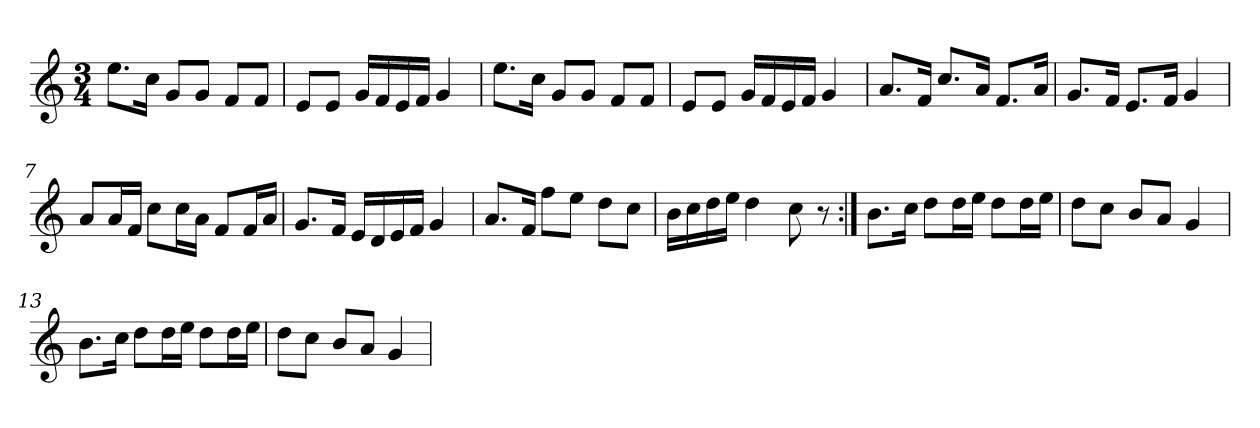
**kern
*part1
*staff1
*clefG2
*k[]
*M3/4
=1
8.ee\L
16cc\Jk
8g/L
8g/J
8f/L
8f/J
=2
8e/L
8e/J
16g/LL
16f/
16e/
16f/JJ
4g/
=3
8.ee\L
16cc\Jk
8g/L
8g/J
8f/L
8f/J
=4
8e/L
8e/J
16g/LL
16f/
16e/
16f/JJ
4g/
=5
8.a/L
16f/Jk
8.cc/L
16a/Jk
8.f/L
16a/Jk
=6
8.g/L
16f/Jk
8.e/L
16f/Jk
4g/
!!LO:LB:g=z
=7
8a/L
16a/L
16f/JJ
8cc\L
16cc\L
16a\JJ
8f/L
16f/L
16a/JJ
=8
8.g/L
16f/Jk
16e/LL
16d/
16e/
16f/JJ
4g/
=9
8.a/L
16f/Jk
8ff\L
8ee\J
8dd\L
8cc\J
=10
16b\LL
16cc\
16dd\
16ee\JJ
4dd\
8cc\
8r
=11:|!
8.b\L
16cc\Jk
8dd\L
16dd\L
16ee\JJ
8dd\L
16dd\L
16ee\JJ
=12
8dd\L
8cc\J
8b/L
8a/J
4g/
!!LO:LB:g=z
=13
8.b\L
16cc\Jk
8dd\L
16dd\L
16ee\JJ
8dd\L
16dd\L
16ee\JJ
=14
8dd\L
8cc\J
8b/L
8a/J
4g/
=
*-
